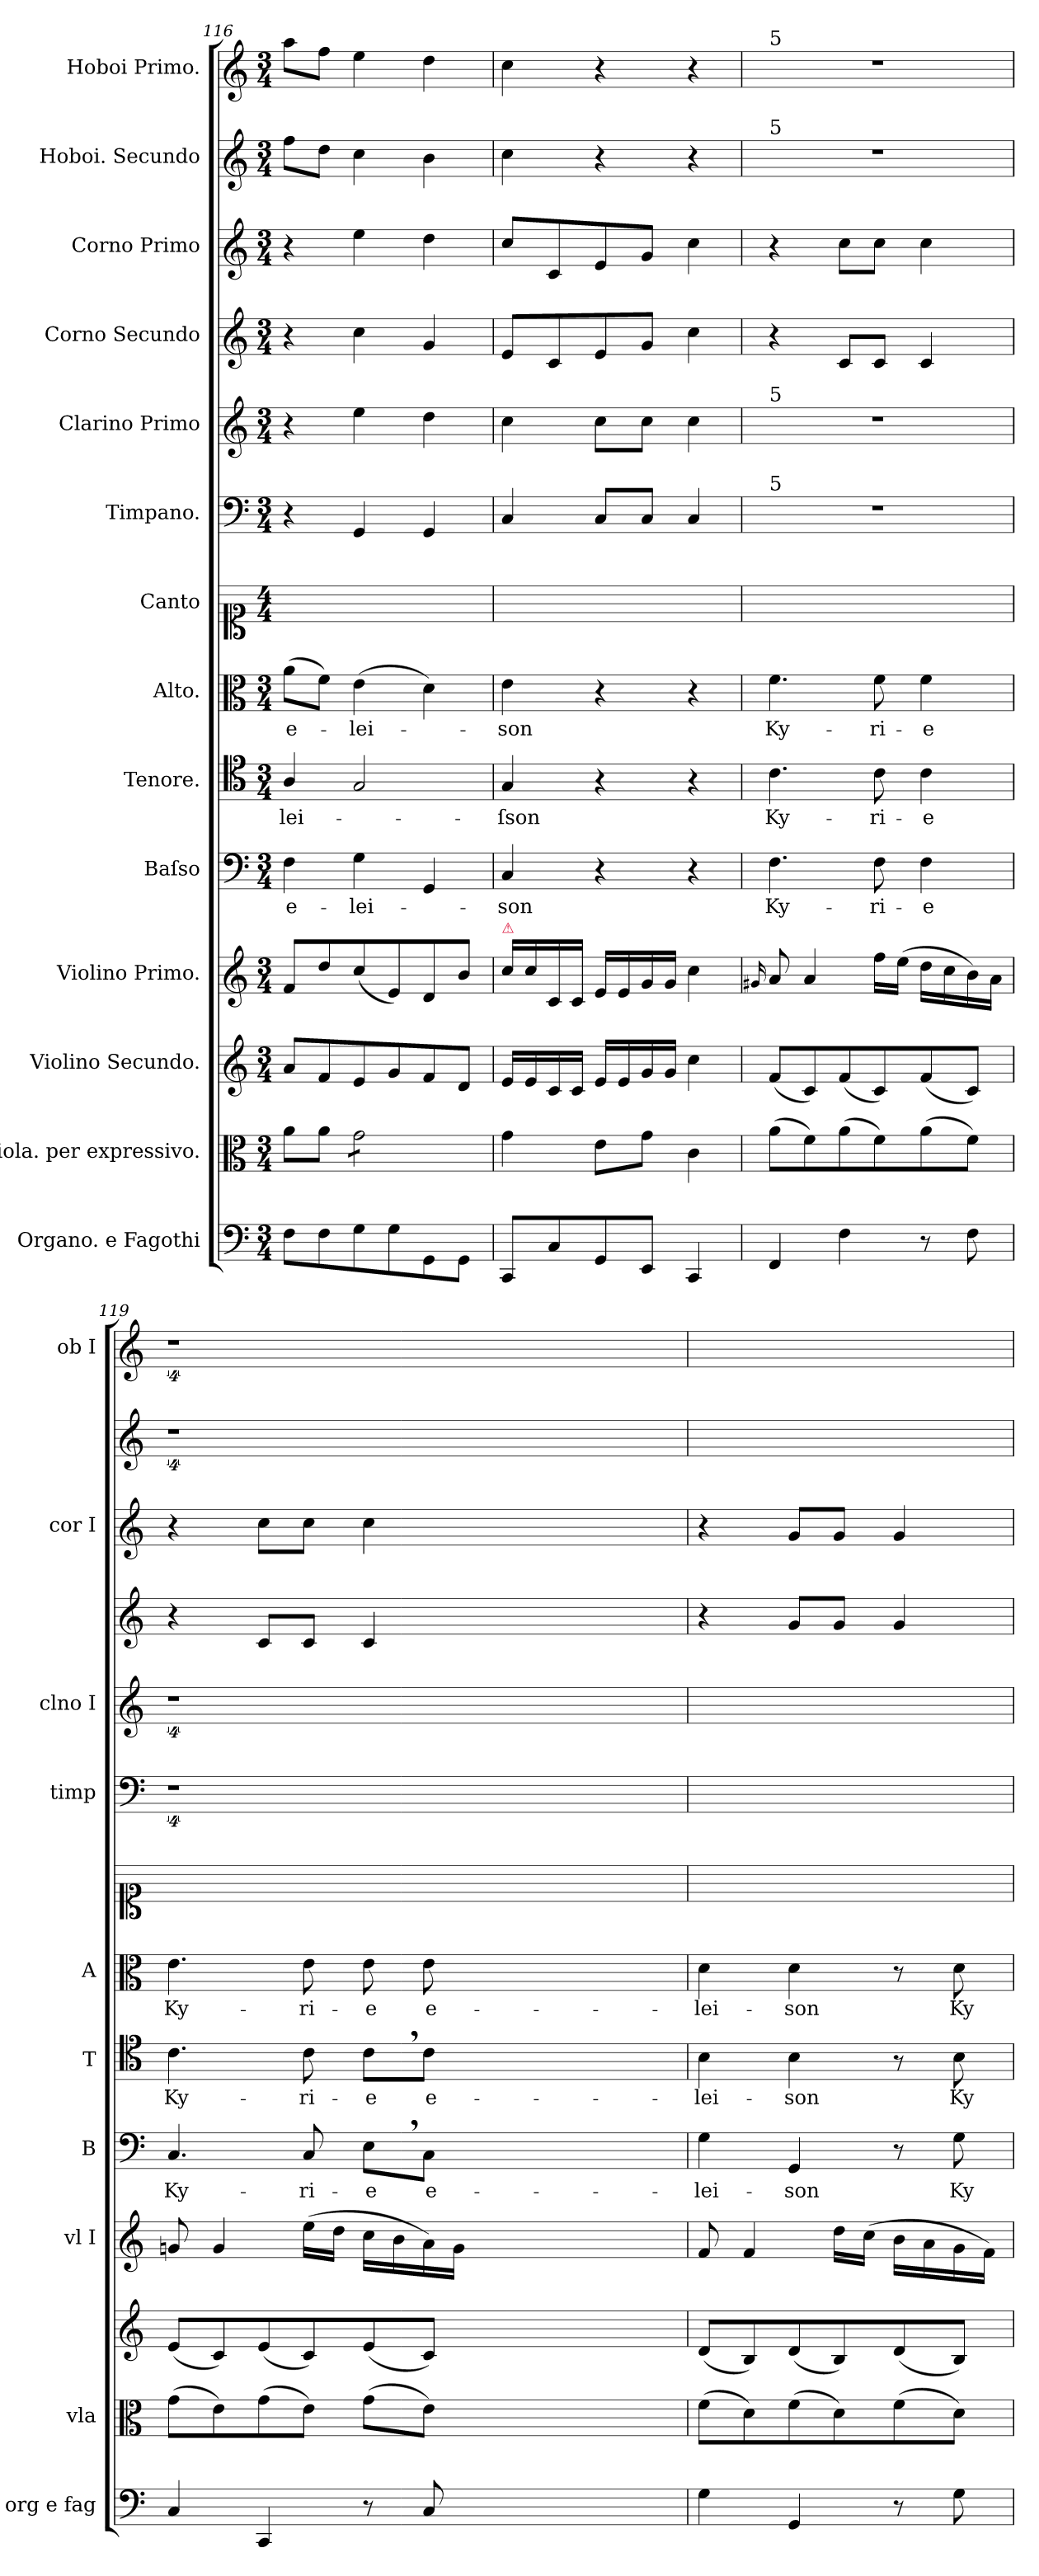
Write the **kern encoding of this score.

**kern	**dynam	**kern	**dynam	**kern	**dynam	**kern	**dynam	**kern	**text	**dynam	**kern	**text	**dynam	**kern	**text	**dynam	**kern	**kern	**kern	**kern	**dynam	**kern	**dynam	**kern	**kern
*part14	*part14	*part13	*part13	*part12	*part12	*part11	*part11	*part10	*part10	*part10	*part9	*part9	*part9	*part8	*part8	*part8	*part7	*part6	*part5	*part4	*part4	*part3	*part3	*part2	*part1
*staff14	*staff14	*staff13	*staff13	*staff12	*staff12	*staff11	*staff11	*staff10	*staff10	*staff10	*staff9	*staff9	*staff9	*staff8	*staff8	*staff8	*staff7	*staff6	*staff5	*staff4	*staff4	*staff3	*staff3	*staff2	*staff1
*I"Organo. e Fagothi	*	*I"Viola. per expressivo.	*	*I"Violino Secundo.	*	*I"Violino Primo.	*	*I"Baſso	*	*	*I"Tenore.	*	*	*I"Alto.	*	*	*I"Canto	*I"Timpano.	*I"Clarino Primo	*I"Corno Secundo	*	*I"Corno Primo	*	*I"Hoboi. Secundo	*I"Hoboi Primo.
*I'org e fag	*	*I'vla	*	*	*	*I'vl I	*	*I'B	*	*	*I'T	*	*	*I'A	*	*	*	*I'timp	*I'clno I	*	*	*I'cor I	*	*	*I'ob I
*clefF4	*	*clefC3	*	*clefG2	*	*clefG2	*	*clefF4	*	*	*clefC4	*	*	*clefC3	*	*	*clefC1	*clefF4	*clefG2	*clefG2	*	*clefG2	*	*clefG2	*clefG2
*k[]	*	*k[]	*	*k[]	*	*k[]	*	*k[]	*	*	*k[]	*	*	*k[]	*	*	*k[]	*k[]	*k[]	*k[]	*	*k[]	*	*k[]	*k[]
*C:	*	*C:	*	*C:	*	*C:	*	*C:	*	*	*C:	*	*	*C:	*	*	*C:	*C:	*C:	*C:	*	*C:	*	*C:	*C:
*M3/4	*	*M3/4	*	*M3/4	*	*M3/4	*	*M3/4	*	*	*M3/4	*	*	*M3/4	*	*	*M4/4	*M3/4	*M3/4	*M3/4	*	*M3/4	*	*M3/4	*M3/4
=116	=116	=116	=116	=116	=116	=116	=116	=116	=116	=116	=116	=116	=116	=116	=116	=116	=116	=116	=116	=116	=116	=116	=116	=116	=116
!	!	!	!	!	!	!	!	!	!LO:LY:i	!	!	!	!	!	!	!	!	!	!	!	!	!	!	!	!
8F\L	.	8a\L	.	8a/L	.	8f/L	.	4F\	e-	.	4A/	-lei-	.	(8a\L	e-	.	2.ryy	4r	4r	4r	.	4r	.	8ff\L	8aa\L
8F\	.	8a\J	.	8f/	.	8dd\	.	.	.	.	.	.	.	8f\J)	.	.	.	.	.	.	.	.	.	8dd\J	8ff\J
!	!	!	!	!	!	!	!	!	!LO:LY:i	!	!	!	!	!	!	!	!	!	!	!	!	!	!	!	!
*	*	*tremolo	*	*	*	*	*	*	*	*	*	*	*	*	*	*	*	*	*	*	*	*	*	*	*
8G\	.	8g\L	.	8e/	.	(8cc\	.	4G\	-lei-	.	2G/	.	.	(4e\	-lei-	.	.	4GG/	4ee\	4cc\	.	4ee\	.	4cc\	4ee\
8G\	.	8g\	.	8g/	.	8e/)	.	.	.	.	.	.	.	.	.	.	.	.	.	.	.	.	.	.	.
8GG/	.	8g\	.	8f/	.	8d/	.	4GG/	.	.	.	.	.	4d\)	.	.	.	4GG/	4dd\	4g/	.	4dd\	.	4b\	4dd\
8GG/J	.	8g\J	.	8d/J	.	8b\J	.	.	.	.	.	.	.	.	.	.	.	.	.	.	.	.	.	.	.
*	*	*Xtremolo	*	*	*	*	*	*	*	*	*	*	*	*	*	*	*	*	*	*	*	*	*	*	*
=117	=117	=117	=117	=117	=117	=117	=117	=117	=117	=117	=117	=117	=117	=117	=117	=117	=117	=117	=117	=117	=117	=117	=117	=117	=117
!	!	!	!	!	!	!LO:TX:a:color=crimson:t=⚠	!	!	!	!	!	!	!	!	!	!	!	!	!	!	!	!	!	!	!
!	!	!	!	!	!	!	!	!	!LO:LY:i	!	!	!	!	!	!	!	!	!	!	!	!	!	!	!	!
8CC/L	.	4g\	.	16e/LL	.	16cc\LL	.	4C/	-son	.	4G/	-ſson	.	4e\	-son	.	2.ryy	4C/	4cc\	8e/L	.	8cc\L	.	4cc\	4cc\
.	.	.	.	16e/	.	16cc\	.	.	.	.	.	.	.	.	.	.	.	.	.	.	.	.	.	.	.
8C/	.	.	.	16c/	.	16c/	.	.	.	.	.	.	.	.	.	.	.	.	.	8c/	.	8c/	.	.	.
.	.	.	.	16c/JJ	.	16c/JJ	.	.	.	.	.	.	.	.	.	.	.	.	.	.	.	.	.	.	.
8GG/	.	8e\L	.	16e/LL	.	16e/LL	.	4r	.	.	4r	.	.	4r	.	.	.	8C/L	8cc\L	8e/	.	8e/	.	4r	4r
.	.	.	.	16e/	.	16e/	.	.	.	.	.	.	.	.	.	.	.	.	.	.	.	.	.	.	.
8EE/J	.	8g\J	.	16g/	.	16g/	.	.	.	.	.	.	.	.	.	.	.	8C/J	8cc\J	8g/J	.	8g/J	.	.	.
.	.	.	.	16g/JJ	.	16g/JJ	.	.	.	.	.	.	.	.	.	.	.	.	.	.	.	.	.	.	.
4CC/	.	4c\	.	4cc\	.	4cc\	.	4r	.	.	4r	.	.	4r	.	.	.	4C/	4cc\	4cc\	.	4cc\	.	4r	4r
=118	=118	=118	=118	=118	=118	=118	=118	=118	=118	=118	=118	=118	=118	=118	=118	=118	=118	=118	=118	=118	=118	=118	=118	=118	=118
.	.	.	.	.	.	16qqg#X/	.	.	.	.	.	.	.	.	.	.	.	.	.	.	.	.	.	.	.
!	!	!	!	!	!	!	!	!	!	!	!	!	!	!	!	!	!	!	!	!	!	!	!	!	!LO:TX:a:t=5
!	!	!	!	!	!	!	!	!	!	!	!	!	!	!	!	!	!	!	!	!	!	!	!	!LO:TX:a:t=5	!
!	!	!	!	!	!	!	!	!	!	!	!	!	!	!	!	!	!	!	!LO:TX:a:t=5	!	!	!	!	!	!
!	!	!	!	!	!	!	!	!	!	!	!	!	!	!	!	!	!	!LO:TX:a:t=5	!	!	!	!	!	!	!
!	!LO:DY:b	!	!LO:DY:b	!	!LO:DY:a	!	!LO:DY:b	!	!	!LO:DY:a	!	!	!LO:DY:a	!	!	!LO:DY:b	!	!	!	!	!	!	!LO:DY:b	!	!
4FF/	piano	(8a\L	pia	(8f/L	piano	8a/	piano	4.F\	Ky-	pia	4.c\	Ky-	pia	4.f\	Ky-	pia	2.ryy	2.r	2.r	4r	.	4r	piano	2.r	2.r
.	.	8f\)	.	8c/)	.	4a/	.	.	.	.	.	.	.	.	.	.	.	.	.	.	.	.	.	.	.
!	!	!	!	!	!	!	!	!	!	!	!	!	!	!	!	!	!	!	!	!	!LO:DY:a	!	!	!	!
4F\	.	(8a\	.	(8f/	.	.	.	.	.	.	.	.	.	.	.	.	.	.	.	8c/L	pia	8cc\L	.	.	.
.	.	8f\)	.	8c/)	.	16ff\LL	.	8F\	-ri-	.	8c\	-ri-	.	8f\	-ri-	.	.	.	.	8c/J	.	8cc\J	.	.	.
.	.	.	.	.	.	(16ee\JJ	.	.	.	.	.	.	.	.	.	.	.	.	.	.	.	.	.	.	.
8r	.	(8a\	.	(8f/	.	16dd\LL	.	4F\	-e	.	4c\	-e	.	4f\	-e	.	.	.	.	4c/	.	4cc\	.	.	.
.	.	.	.	.	.	16cc\	.	.	.	.	.	.	.	.	.	.	.	.	.	.	.	.	.	.	.
8F\	.	8f\J)	.	8c/J)	.	16b\)	.	.	.	.	.	.	.	.	.	.	.	.	.	.	.	.	.	.	.
.	.	.	.	.	.	16a\JJ	.	.	.	.	.	.	.	.	.	.	.	.	.	.	.	.	.	.	.
=119	=119	=119	=119	=119	=119	=119	=119	=119	=119	=119	=119	=119	=119	=119	=119	=119	=119	=119	=119	=119	=119	=119	=119	=119	=119
!	!	!	!	!	!	!	!	!	!LO:LY:i	!	!	!LO:LY:i	!	!	!LO:LY:i	!	!	!	!	!	!	!	!	!	!
4C/	.	(8g\L	.	(8e/L	.	8gn/	.	4.C/	Ky-	.	4.c\	Ky-	.	4.e\	Ky-	.	2.ryy	4%9r	4%9r	4r	.	4r	.	4%9r	4%9r
.	.	8e\)	.	8c/)	.	4g/	.	.	.	.	.	.	.	.	.	.	.	.	.	.	.	.	.	.	.
4CC/	.	(8g\	.	(8e/	.	.	.	.	.	.	.	.	.	.	.	.	.	.	.	8c/L	.	8cc\L	.	.	.
!	!	!	!	!	!	!	!	!	!LO:LY:i	!	!	!LO:LY:i	!	!	!LO:LY:i	!	!	!	!	!	!	!	!	!	!
.	.	8e\J)	.	8c/)	.	(16ee\LL	.	8C/	-ri-	.	8c\	-ri-	.	8e\	-ri-	.	.	.	.	8c/J	.	8cc\J	.	.	.
.	.	.	.	.	.	16dd\JJ	.	.	.	.	.	.	.	.	.	.	.	.	.	.	.	.	.	.	.
!	!	!	!	!	!	!	!	!	!LO:LY:i	!	!	!LO:LY:i	!	!	!LO:LY:i	!	!	!	!	!	!	!	!	!	!
8r	.	(8g\L	.	(8e/	.	16cc\LL	.	8E,<\L	-e	.	8c,<\L	-e	.	8e\	-e	.	.	.	.	4c/	.	4cc\	.	.	.
.	.	.	.	.	.	16b\	.	.	.	.	.	.	.	.	.	.	.	.	.	.	.	.	.	.	.
8C/	.	8e\J)	.	8c/J)	.	16a\)	.	8C\J	e-	.	8c\J	e-	.	8e\	e-	.	.	.	.	.	.	.	.	.	.
.	.	.	.	.	.	16g\JJ	.	.	.	.	.	.	.	.	.	.	.	.	.	.	.	.	.	.	.
1.ryy	.	1.ryy	.	1.ryy	.	1.ryy	.	1.ryy	.	.	1.ryy	.	.	1.ryy	.	.	1.ryy	.	.	1.ryy	.	1.ryy	.	.	.
=120	=120	=120	=120	=120	=120	=120	=120	=120	=120	=120	=120	=120	=120	=120	=120	=120	=120	=120	=120	=120	=120	=120	=120	=120	=120
4G\	.	(8f\L	.	(8d/L	.	8f/	.	4G\	-lei-	.	4B\	-lei-	.	4d\	-lei-	.	2.ryy	2.ryy	2.ryy	4r	.	4r	.	2.ryy	2.ryy
.	.	8d\)	.	8B/)	.	4f/	.	.	.	.	.	.	.	.	.	.	.	.	.	.	.	.	.	.	.
4GG/	.	(8f\	.	(8d/	.	.	.	4GG/	-son	.	4B\	-son	.	4d\	-son	.	.	.	.	8g/L	.	8g/L	.	.	.
.	.	8d\)	.	8B/)	.	16dd\LL	.	.	.	.	.	.	.	.	.	.	.	.	.	8g/J	.	8g/J	.	.	.
.	.	.	.	.	.	(16cc\JJ	.	.	.	.	.	.	.	.	.	.	.	.	.	.	.	.	.	.	.
8r	.	(8f\	.	(8d/	.	16b\LL	.	8r	.	.	8r	.	.	8r	.	.	.	.	.	4g/	.	4g/	.	.	.
.	.	.	.	.	.	16a\	.	.	.	.	.	.	.	.	.	.	.	.	.	.	.	.	.	.	.
8G\	.	8d\J)	.	8B/J)	.	16g\	.	8G\	Ky-	.	8B\	Ky-	.	8d\	Ky-	.	.	.	.	.	.	.	.	.	.
.	.	.	.	.	.	16f\JJ)	.	.	.	.	.	.	.	.	.	.	.	.	.	.	.	.	.	.	.
=	=	=	=	=	=	=	=	=	=	=	=	=	=	=	=	=	=	=	=	=	=	=	=	=	=
*-	*-	*-	*-	*-	*-	*-	*-	*-	*-	*-	*-	*-	*-	*-	*-	*-	*-	*-	*-	*-	*-	*-	*-	*-	*-
